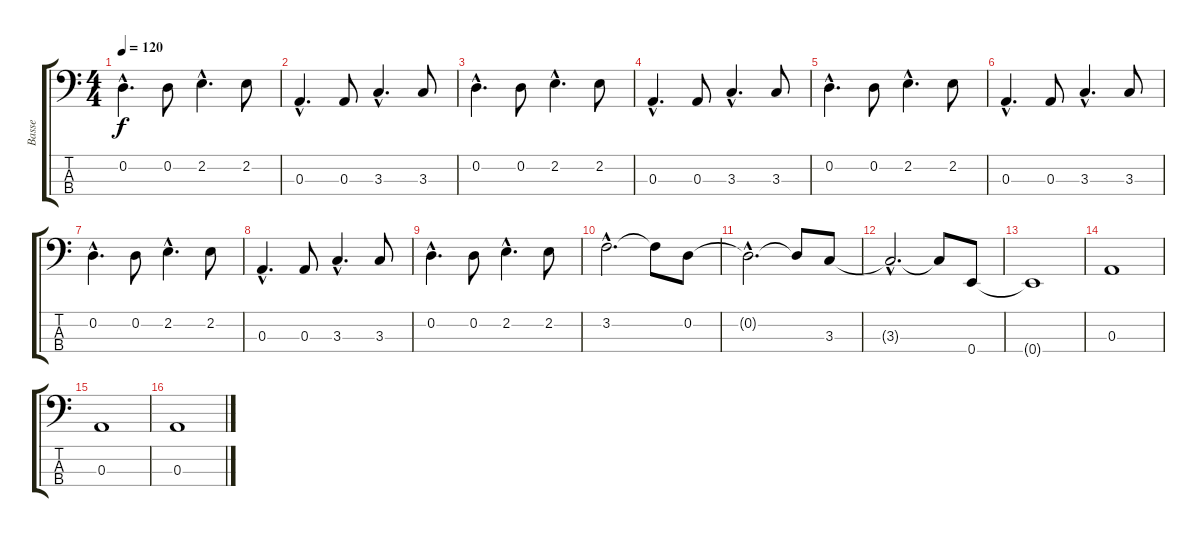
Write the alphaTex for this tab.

\track ("Basse" "Basse") {instrument electricbassfinger}
\staff {score tabs}
\tuning (G2 D2 A1 E1) {hide}
\ts (4 4)
\tempo 120
\clef f4
\ks c
0.2{hac}.4{d dy f} 0.2.8 2.2{hac}.4{d} 2.2.8 |
0.3{hac}.4{d} 0.3.8 3.3{hac}.4{d} 3.3.8 |
0.2{hac}.4{d} 0.2.8 2.2{hac}.4{d} 2.2.8 |
0.3{hac}.4{d} 0.3.8 3.3{hac}.4{d} 3.3.8 |
0.2{hac}.4{d} 0.2.8 2.2{hac}.4{d} 2.2.8 |
0.3{hac}.4{d} 0.3.8 3.3{hac}.4{d} 3.3.8 |
0.2{hac}.4{d} 0.2.8 2.2{hac}.4{d} 2.2.8 |
0.3{hac}.4{d} 0.3.8 3.3{hac}.4{d} 3.3.8 |
0.2{hac}.4{d} 0.2.8 2.2{hac}.4{d} 2.2.8 |
3.2{hac}.2{d} 3.2{t}.8 0.2.8 |
0.2{hac t}.2{d} 0.2{t}.8 3.3.8 |
3.3{hac t}.2{d} 3.3{t}.8 0.4.8 |
0.4{t}.1 |
0.3.1 |
0.3.1 |
0.3.1
